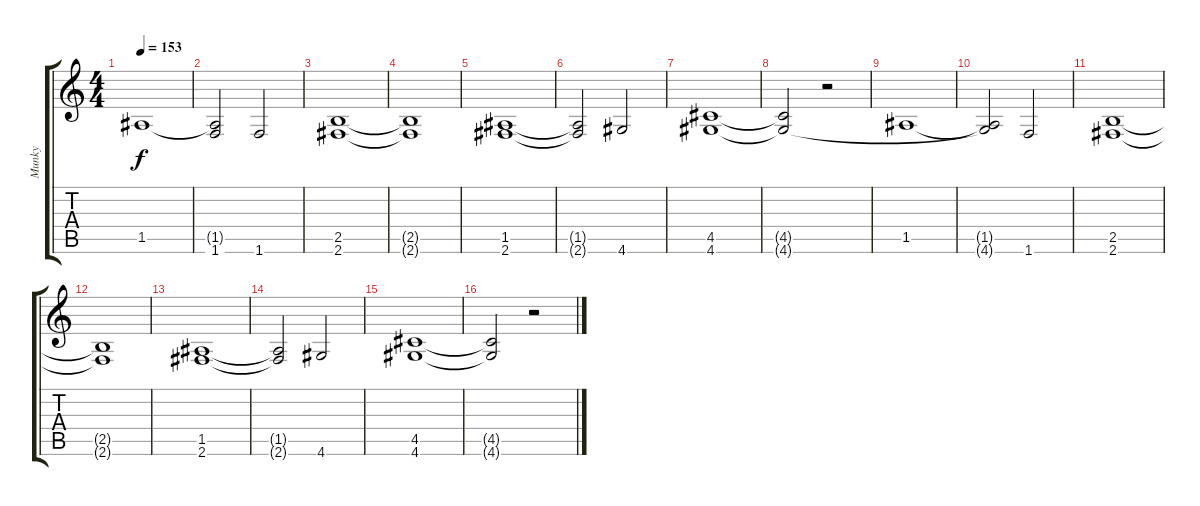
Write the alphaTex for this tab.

\track ("Munky" "Munky") {instrument electricguitarmuted}
\staff {score tabs}
\tuning (E4 Db4 A3 E3 A2 E2) {hide}
\ts (4 4)
\tempo 153
\clef g2
\ks c
1.5.1{dy f instrument overdrivenguitar} |
(1.5{t} 1.6{t}).2 1.6.2 |
(2.5 2.6).1 |
(2.5{t} 2.6{t}).1 |
(1.5 2.6).1 |
(1.5{t} 2.6{t}).2 4.6.2 |
(4.5 4.6).1 |
(4.5{t} 4.6{t}).2 r.2 |
1.5.1 |
(1.5{t} 4.6{t}).2 1.6.2 |
(2.5 2.6).1 |
(2.5{t} 2.6{t}).1 |
(1.5 2.6).1 |
(1.5{t} 2.6{t}).2 4.6.2 |
(4.5 4.6).1 |
(4.5{t} 4.6{t}).2 r.2
